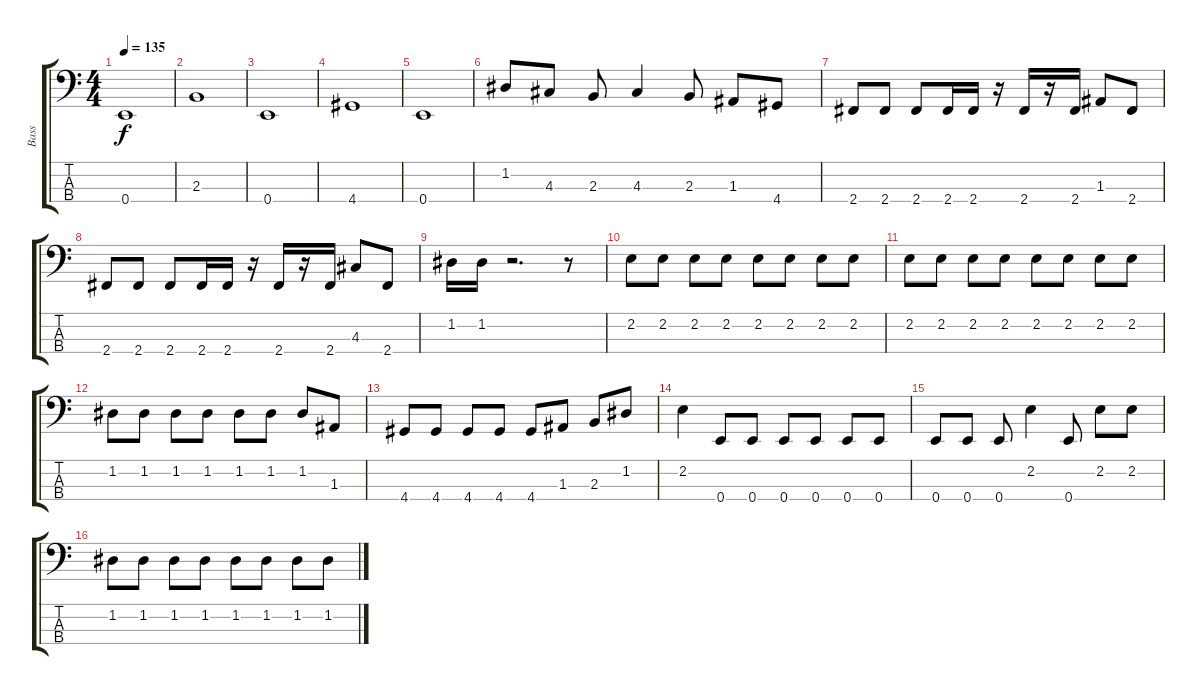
\track ("Bass" "Bass") {instrument electricbasspick}
\staff {score tabs}
\tuning (G2 D2 A1 E1) {hide}
\ts (4 4)
\tempo 135
\clef f4
\ks c
0.4.1{dy f} |
2.3.1 |
0.4.1 |
4.4.1 |
0.4.1 |
1.2.8 4.3.8 2.3.8 4.3.4 2.3.8 1.3.8 4.4.8 |
2.4.8 2.4.8 2.4.8 2.4.16 2.4.16 r.16 2.4.16 r.16 2.4.16 1.3.8 2.4.8 |
2.4.8 2.4.8 2.4.8 2.4.16 2.4.16 r.16 2.4.16 r.16 2.4.16 4.3.8 2.4.8 |
1.2.16 1.2.16 r.2{d} r.8 |
2.2.8 2.2.8 2.2.8 2.2.8 2.2.8 2.2.8 2.2.8 2.2.8 |
2.2.8 2.2.8 2.2.8 2.2.8 2.2.8 2.2.8 2.2.8 2.2.8 |
1.2.8 1.2.8 1.2.8 1.2.8 1.2.8 1.2.8 1.2.8 1.3.8 |
4.4.8 4.4.8 4.4.8 4.4.8 4.4.8 1.3.8 2.3.8 1.2.8 |
2.2.4 0.4.8 0.4.8 0.4.8 0.4.8 0.4.8 0.4.8 |
0.4.8 0.4.8 0.4.8 2.2.4 0.4.8 2.2.8 2.2.8 |
1.2.8 1.2.8 1.2.8 1.2.8 1.2.8 1.2.8 1.2.8 1.2.8
